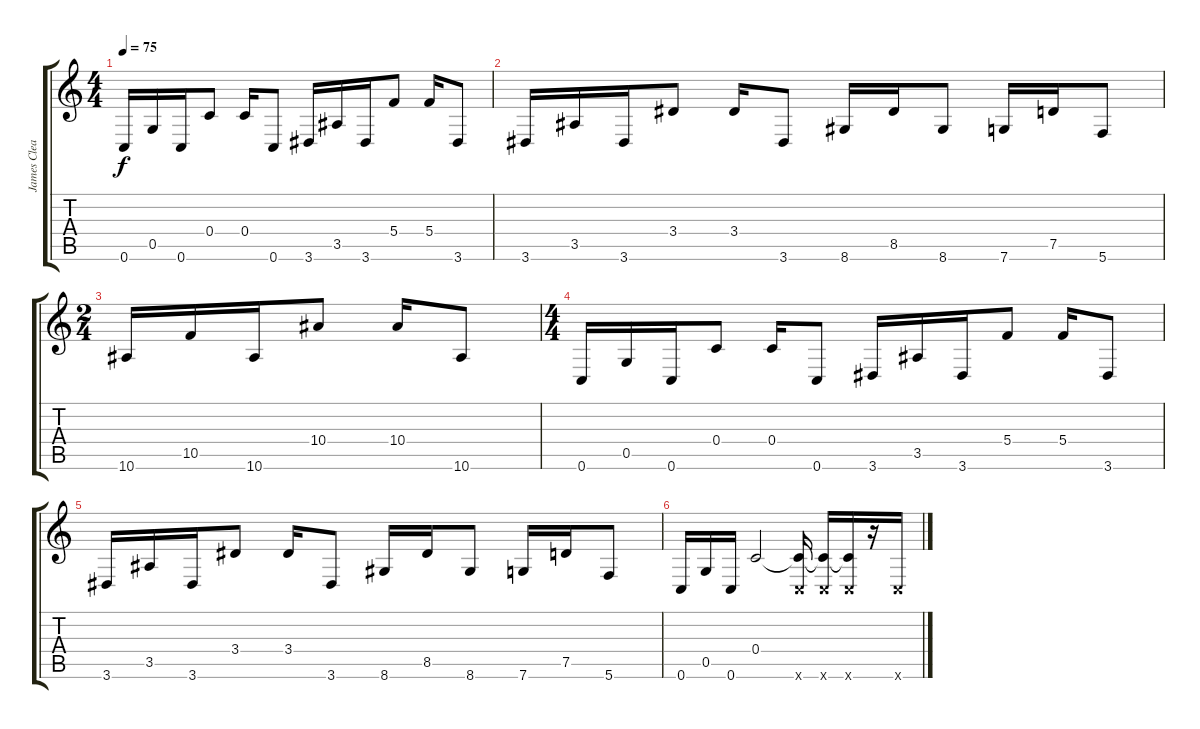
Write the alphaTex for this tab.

\track ("James Clean" "James Clea") {instrument electricguitarclean}
\staff {score tabs}
\tuning (D4 A3 F3 C3 G2 C2) {hide}
\ts (4 4)
\tempo 75
\clef g2
\ks c
0.6.16{dy f} 0.5.16 0.6.16 0.4.8 0.4.16 0.6.8 3.6.16 3.5.16 3.6.16 5.4.8 5.4.16 3.6.8 |
3.6.16 3.5.16 3.6.16 3.4.8 3.4.16 3.6.8 8.6.16 8.5.16 8.6.8 7.6.16 7.5.16 5.6.8 |
\ts (2 4)
10.6.16 10.5.16 10.6.16 10.4.8 10.4.16 10.6.8 |
\ts (4 4)
0.6.16 0.5.16 0.6.16 0.4.8 0.4.16 0.6.8 3.6.16 3.5.16 3.6.16 5.4.8 5.4.16 3.6.8 |
3.6.16 3.5.16 3.6.16 3.4.8 3.4.16 3.6.8 8.6.16 8.5.16 8.6.8 7.6.16 7.5.16 5.6.8 |
0.6.16 0.5.16 0.6.16 0.4.2 (0.4{t} 0.6{x}).16 (0.4{t} 0.6{x}).16 (0.4{t} 0.6{x}).16 r.16 0.6{x}.16
